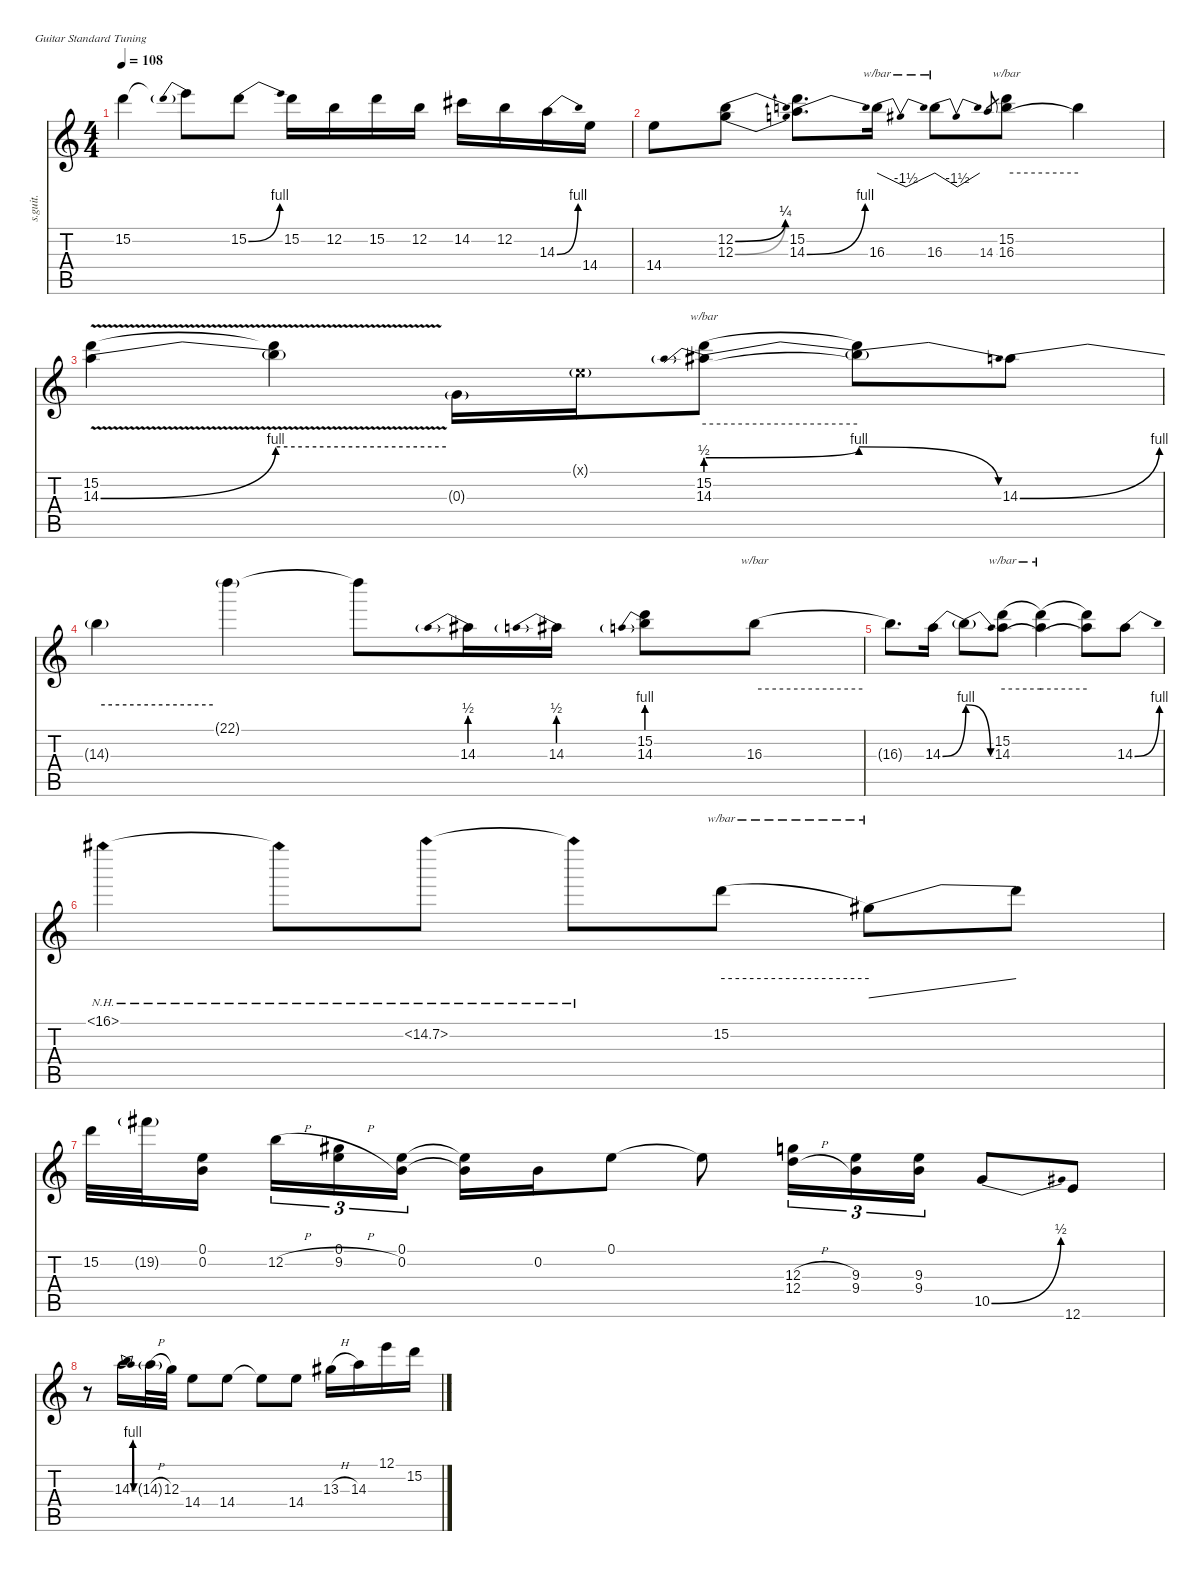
\defaultSystemsLayout 4
\hideDynamics
\bracketExtendMode nobrackets
\otherSystemsTrackNameOrientation horizontal
\track ("Guitar (Jimi Hendrix)" "s.guit.") {instrument acousticguitarsteel}
\staff {score tabs}
\tuning (E4 B3 G3 D3 A2 E2)
\ts (4 4)
\tempo 108
\clef g2
\ks c
15.2{t}.4{dy f beam Down} 15.2{be (prebend 0 4 60 4) t}.8{beam Down} 15.2{be (bend 0 0 30 4)}.8{dy ff beam Down} 15.2.16{dy f beam Down} 12.2.16{beam Down} 15.2.16{beam Down} 12.2.16{beam Down} 14.2{acc #}.16{beam Down} 12.2.16{beam Down} 14.3{be (bend 0 0 30 4)}.16{beam Down} 14.4.16{beam Down} |
14.4.8{beam Down} (12.2{be (bend 0 0 30 1)} 12.3{be (bend 0 0 30 1)}).8{beam Down} (15.2 14.3{be (bend 0 0 19.999999199999998 4)}).8{d beam Down} 16.3.16{tbe (dip default 0 0 30 -6 60 0) dy mf beam Down} 16.3.8{tbe (dip default 0 0 30 -6 60 0) beam Down} 14.3.8{gr dy mp beam Up} (15.2 16.3).8{tbe (hold default 0 0 60 0) dy f beam Down} 16.3{t}.4{beam Down} |
(15.2{v} 14.3{be (bend 0 0 60 4)}).4{beam Down} (15.2{v t} 14.3{be (hold 0 4 60 4) t}).4{beam Down} 0.3{g}.16{dy mf beam Down} 0.1{g x}.16{beam Down} (15.2 14.3{be (prebendbend 0 2 60 4)}).8{tbe (hold default 0 0 60 0) dy f beam Down} (15.2{t} 14.3{be (release 0 4 60 0) t}).8{beam Down} 14.3{be (bend 0 0 60 4)}.8{dy mf beam Down} |
14.3{be (hold 0 4 60 4) t}.4{dy f beam Down} 22.1{g}.4{dy mp beam Down} 22.1{t}.8{dy f beam Down} 14.3{be (prebend 0 2 60 2)}.16{beam Down} 14.3{be (prebend 0 2 60 2)}.16{beam Down} (15.2 14.3{be (prebend 0 4 60 4)}).8{beam Down} 16.3.8{tbe (hold default 0 0 60 0) dy mf beam Down} |
16.3{t}.8{d dy f beam Down} 14.3{be (bend 0 0 60 4)}.16{dy mf beam Down} 14.3{be (release 0 4 60 0) t}.8{dy f beam Down} (15.2 14.3).8{tbe (hold default 0 0 60 0) dy mf beam Down} (15.2{t} 14.3{t}).4{tbe (hold default 0 0 60 0) dy f beam Down} (15.2{t} 14.3{t}).8{beam Down} 14.3{be (bend 0 0 30 4)}.8{beam Down} |
16.1{nh acc #}.4{dy mp beam Down} 16.1{nh t acc #}.8{dy f beam Down} 15.2{nh}.8{dy mp beam Down} 15.2{nh t}.8{dy f beam Down} 15.2.8{tbe (hold default 0 0 60 0) beam Down} 15.2{t}.8{tbe (dive default 0 -12 60 0) beam Down} 15.2{t}.8{beam Down} |
15.2.32{dy mf beam Down} 19.2{g acc #}.32{dy pp beam Down} (0.1 0.2).16{dy f beam Down} 12.2{h}.16{tu (3 2) beam Down} (0.1 9.2{h acc #}).16{tu (3 2) beam Down} (0.1 0.2).16{tu (3 2) beam Down} (0.1{t} 0.2{t}).16{beam Down} 0.2.16{beam Down} 0.1.8{beam Down} 0.1{t}.8{beam Down} (12.3{h} 12.4{h}).16{tu (3 2) beam Down} (9.3 9.4).16{tu (3 2) beam Down} (9.3 9.4).16{tu (3 2) beam Down} 10.5{be (bend 0 0 30 2)}.8{beam Up} 12.6.8{beam Up} |
r.8{beam Down} 14.3{be (bendrelease 0 0 15 4 30 4 60 0)}.16{beam Down} 14.3{h g}.32{beam Down} 12.3.32{beam Down} 14.4.8{beam Down} 14.4.8{beam Down} 14.4{t}.8{beam Down} 14.4.8{beam Down} 13.3{h acc #}.16{beam Down} 14.3.16{beam Down} 12.1.16{beam Down} 15.2.16{beam Down}
